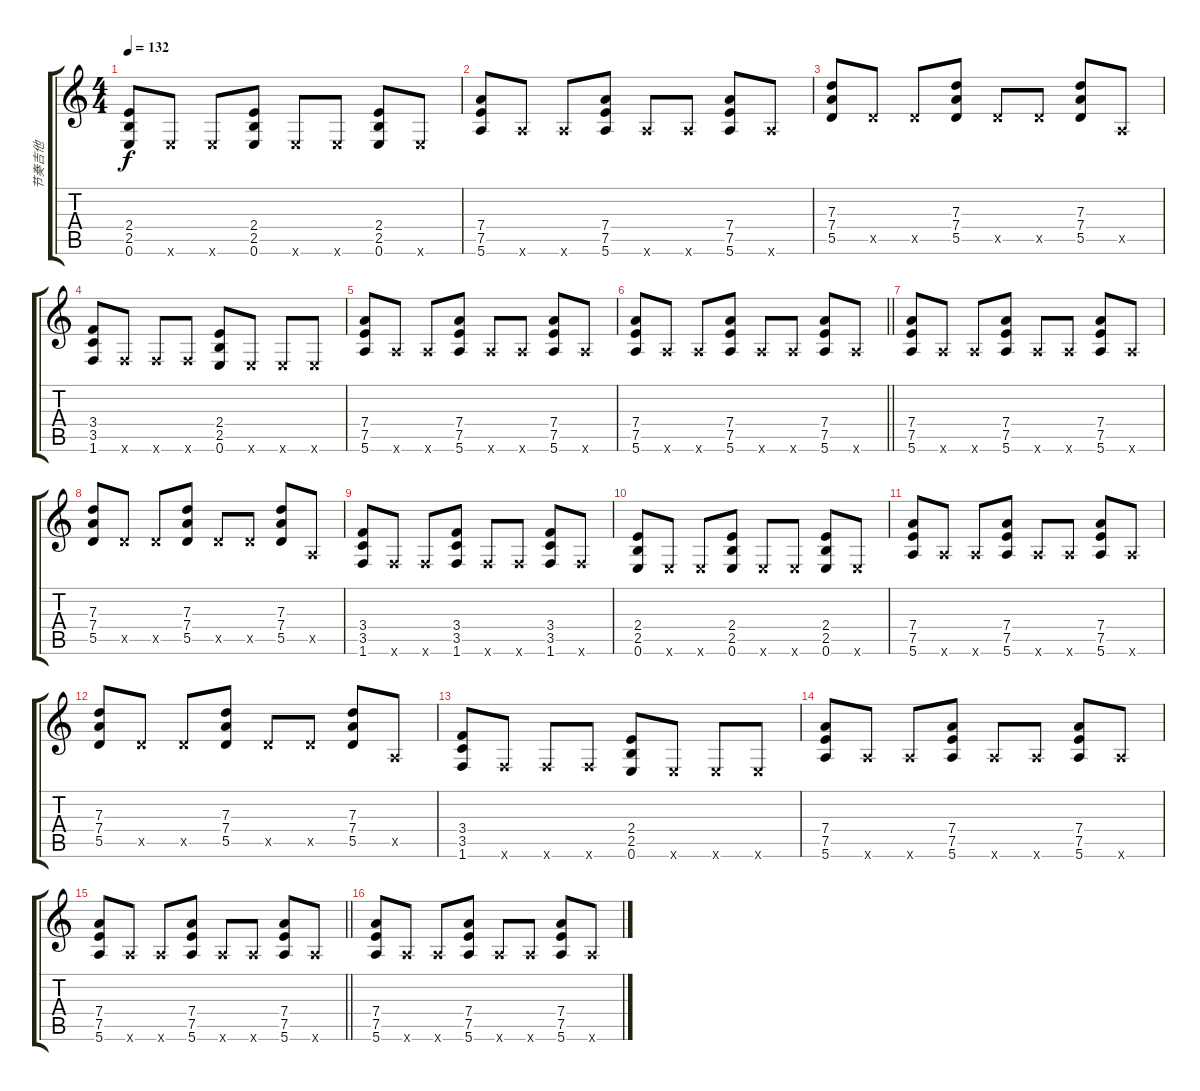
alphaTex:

\track ("节奏吉他" "节奏吉他") {instrument distortionguitar}
\staff {score tabs}
\tuning (E4 B3 G3 D3 A2 E2) {hide}
\ts (4 4)
\tempo 132
\clef g2
\ks c
(2.4 2.5 0.6).8{dy f} 0.6{x}.8 0.6{x}.8 (2.4 2.5 0.6).8 0.6{x}.8 0.6{x}.8 (2.4 2.5 0.6).8 0.6{x}.8 |
(7.4 7.5 5.6).8 5.6{x}.8 5.6{x}.8 (7.4 7.5 5.6).8 5.6{x}.8 5.6{x}.8 (7.4 7.5 5.6).8 5.6{x}.8 |
(7.3 7.4 5.5).8 5.5{x}.8 5.5{x}.8 (7.3 7.4 5.5).8 5.5{x}.8 5.5{x}.8 (7.3 7.4 5.5).8 0.5{x}.8 |
(3.4 3.5 1.6).8 1.6{x}.8 1.6{x}.8 1.6{x}.8 (2.4 2.5 0.6).8 0.6{x}.8 0.6{x}.8 0.6{x}.8 |
(7.4 7.5 5.6).8 5.6{x}.8 5.6{x}.8 (7.4 7.5 5.6).8 5.6{x}.8 5.6{x}.8 (7.4 7.5 5.6).8 5.6{x}.8 |
\barLineRight lightlight
(7.4 7.5 5.6).8 5.6{x}.8 5.6{x}.8 (7.4 7.5 5.6).8 5.6{x}.8 5.6{x}.8 (7.4 7.5 5.6).8 5.6{x}.8 |
(7.4 7.5 5.6).8 5.6{x}.8 5.6{x}.8 (7.4 7.5 5.6).8 5.6{x}.8 5.6{x}.8 (7.4 7.5 5.6).8 5.6{x}.8 |
(7.3 7.4 5.5).8 5.5{x}.8 5.5{x}.8 (7.3 7.4 5.5).8 5.5{x}.8 5.5{x}.8 (7.3 7.4 5.5).8 0.5{x}.8 |
(3.4 3.5 1.6).8 1.6{x}.8 1.6{x}.8 (3.4 3.5 1.6).8 1.6{x}.8 1.6{x}.8 (3.4 3.5 1.6).8 1.6{x}.8 |
(2.4 2.5 0.6).8 0.6{x}.8 0.6{x}.8 (2.4 2.5 0.6).8 0.6{x}.8 0.6{x}.8 (2.4 2.5 0.6).8 0.6{x}.8 |
(7.4 7.5 5.6).8 5.6{x}.8 5.6{x}.8 (7.4 7.5 5.6).8 5.6{x}.8 5.6{x}.8 (7.4 7.5 5.6).8 5.6{x}.8 |
(7.3 7.4 5.5).8 5.5{x}.8 5.5{x}.8 (7.3 7.4 5.5).8 5.5{x}.8 5.5{x}.8 (7.3 7.4 5.5).8 0.5{x}.8 |
(3.4 3.5 1.6).8 1.6{x}.8 1.6{x}.8 1.6{x}.8 (2.4 2.5 0.6).8 0.6{x}.8 0.6{x}.8 0.6{x}.8 |
(7.4 7.5 5.6).8 5.6{x}.8 5.6{x}.8 (7.4 7.5 5.6).8 5.6{x}.8 5.6{x}.8 (7.4 7.5 5.6).8 5.6{x}.8 |
\barLineRight lightlight
(7.4 7.5 5.6).8 5.6{x}.8 5.6{x}.8 (7.4 7.5 5.6).8 5.6{x}.8 5.6{x}.8 (7.4 7.5 5.6).8 5.6{x}.8 |
(7.4 7.5 5.6).8 5.6{x}.8 5.6{x}.8 (7.4 7.5 5.6).8 5.6{x}.8 5.6{x}.8 (7.4 7.5 5.6).8 5.6{x}.8
